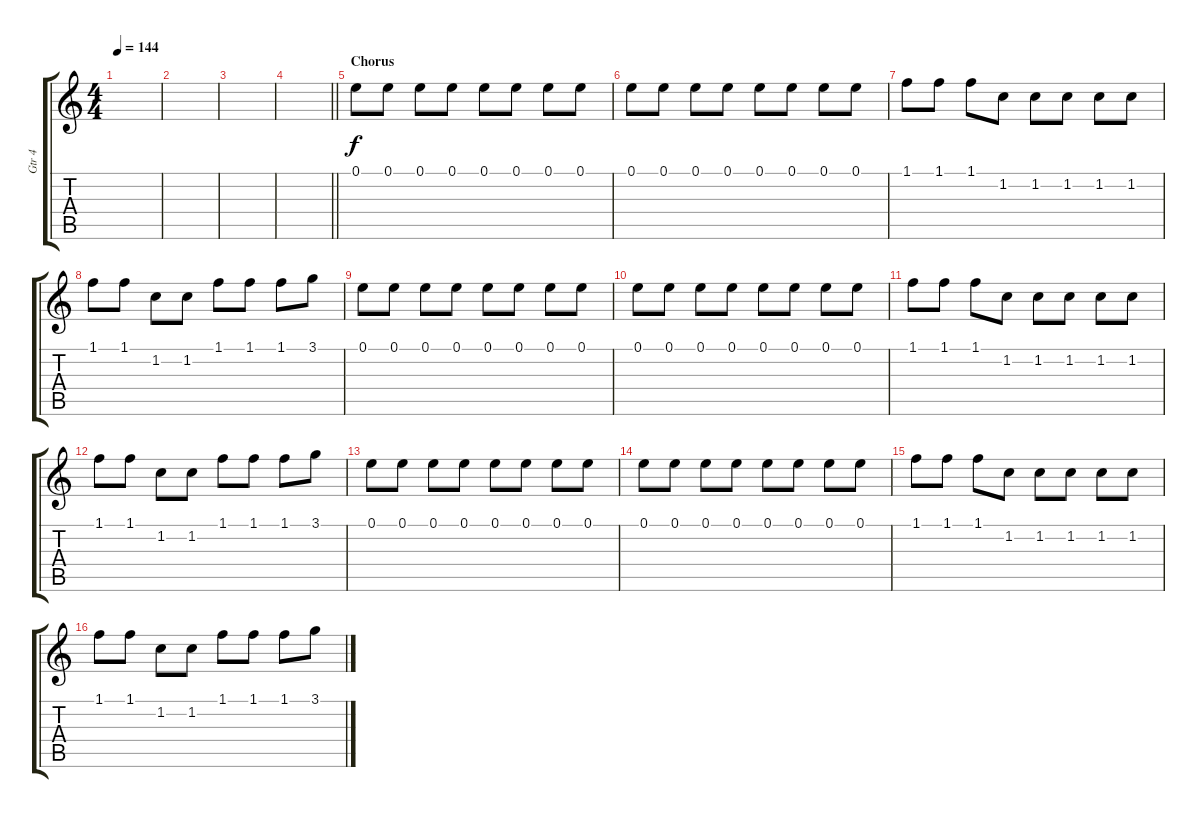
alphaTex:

\track ("Gtr 4" "Gtr 4") {instrument electricguitarjazz}
\staff {score tabs}
\tuning (E4 B3 G3 D3 A2 E2) {hide}
\ts (4 4)
\tempo 144
\clef g2
\ks c
|
|
|
\barLineRight lightlight
|
\section ("" "Chorus")
0.1.8 0.1.8 0.1.8 0.1.8 0.1.8 0.1.8 0.1.8 0.1.8 |
0.1.8 0.1.8 0.1.8 0.1.8 0.1.8 0.1.8 0.1.8 0.1.8 |
1.1.8 1.1.8 1.1.8 1.2.8 1.2.8 1.2.8 1.2.8 1.2.8 |
1.1.8 1.1.8 1.2.8 1.2.8 1.1.8 1.1.8 1.1.8 3.1.8 |
0.1.8 0.1.8 0.1.8 0.1.8 0.1.8 0.1.8 0.1.8 0.1.8 |
0.1.8 0.1.8 0.1.8 0.1.8 0.1.8 0.1.8 0.1.8 0.1.8 |
1.1.8 1.1.8 1.1.8 1.2.8 1.2.8 1.2.8 1.2.8 1.2.8 |
1.1.8 1.1.8 1.2.8 1.2.8 1.1.8 1.1.8 1.1.8 3.1.8 |
0.1.8 0.1.8 0.1.8 0.1.8 0.1.8 0.1.8 0.1.8 0.1.8 |
0.1.8 0.1.8 0.1.8 0.1.8 0.1.8 0.1.8 0.1.8 0.1.8 |
1.1.8 1.1.8 1.1.8 1.2.8 1.2.8 1.2.8 1.2.8 1.2.8 |
1.1.8 1.1.8 1.2.8 1.2.8 1.1.8 1.1.8 1.1.8 3.1.8
